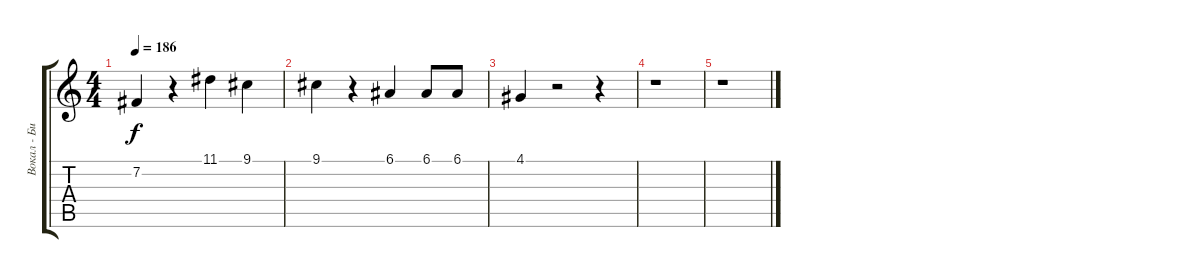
\track ("Вокал - Билли Джо" "Вокал - Би") {instrument altosax}
\staff {score tabs}
\tuning (E4 B3 G3 D3 A2 E2) {hide}
\ts (4 4)
\tempo 186
\clef g2
\ks c
7.2.4{dy f} r.4 11.1.4 9.1.4 |
9.1.4 r.4 6.1.4 6.1.8 6.1.8 |
4.1.4 r.2 r.4 |
r.1 |
r.1
